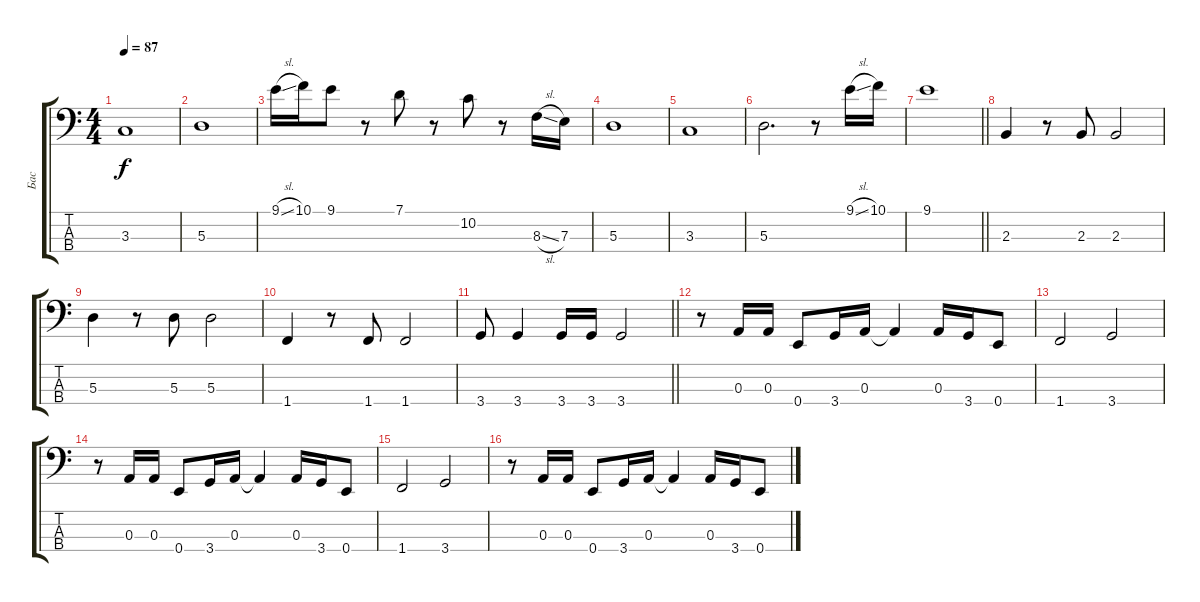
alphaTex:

\track ("Бас" "Бас") {instrument electricbassfinger}
\staff {score tabs}
\tuning (G2 D2 A1 E1) {hide}
\ts (4 4)
\tempo 87
\clef f4
\ks c
3.3.1{dy f} |
5.3.1 |
9.1{sl}.16 10.1.16 9.1.8 r.8 7.1.8 r.8 10.2.8 r.8 8.3{sl}.16 7.3.16 |
5.3.1 |
3.3.1 |
5.3.2{d} r.8 9.1{sl}.16 10.1.16 |
\barLineRight lightlight
9.1.1 |
2.3.4 r.8 2.3.8 2.3.2 |
5.3.4 r.8 5.3.8 5.3.2 |
1.4.4 r.8 1.4.8 1.4.2 |
\barLineRight lightlight
3.4.8 3.4.4 3.4.16 3.4.16 3.4.2 |
r.8 0.3.16 0.3.16 0.4.8 3.4.16 0.3.16 0.3{t}.4 0.3.16 3.4.16 0.4.8 |
1.4.2 3.4.2 |
r.8 0.3.16 0.3.16 0.4.8 3.4.16 0.3.16 0.3{t}.4 0.3.16 3.4.16 0.4.8 |
1.4.2 3.4.2 |
r.8 0.3.16 0.3.16 0.4.8 3.4.16 0.3.16 0.3{t}.4 0.3.16 3.4.16 0.4.8
